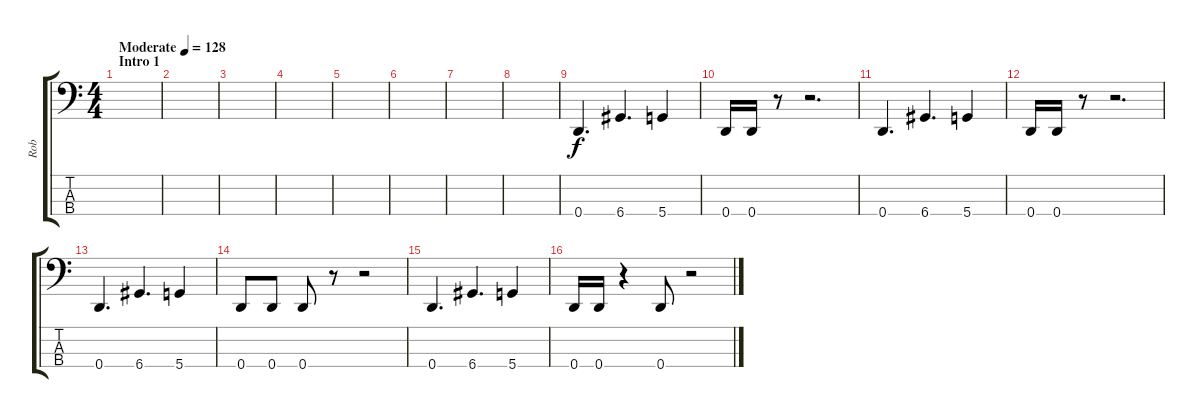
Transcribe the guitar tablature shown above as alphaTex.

\track ("Rob" "Rob") {instrument electricbassfinger}
\staff {score tabs}
\tuning (G2 D2 A1 D1) {hide}
\ts (4 4)
\section ("" "Intro 1")
\tempo (128 "Moderate")
\clef f4
\ks c
|
|
|
|
|
|
|
|
0.4.4{d} 6.4.4{d} 5.4.4 |
0.4.16 0.4.16 r.8 r.2{d} |
0.4.4{d} 6.4.4{d} 5.4.4 |
0.4.16 0.4.16 r.8 r.2{d} |
0.4.4{d} 6.4.4{d} 5.4.4 |
0.4.8 0.4.8 0.4.8 r.8 r.2 |
0.4.4{d} 6.4.4{d} 5.4.4 |
0.4.16 0.4.16 r.4 0.4.8 r.2
